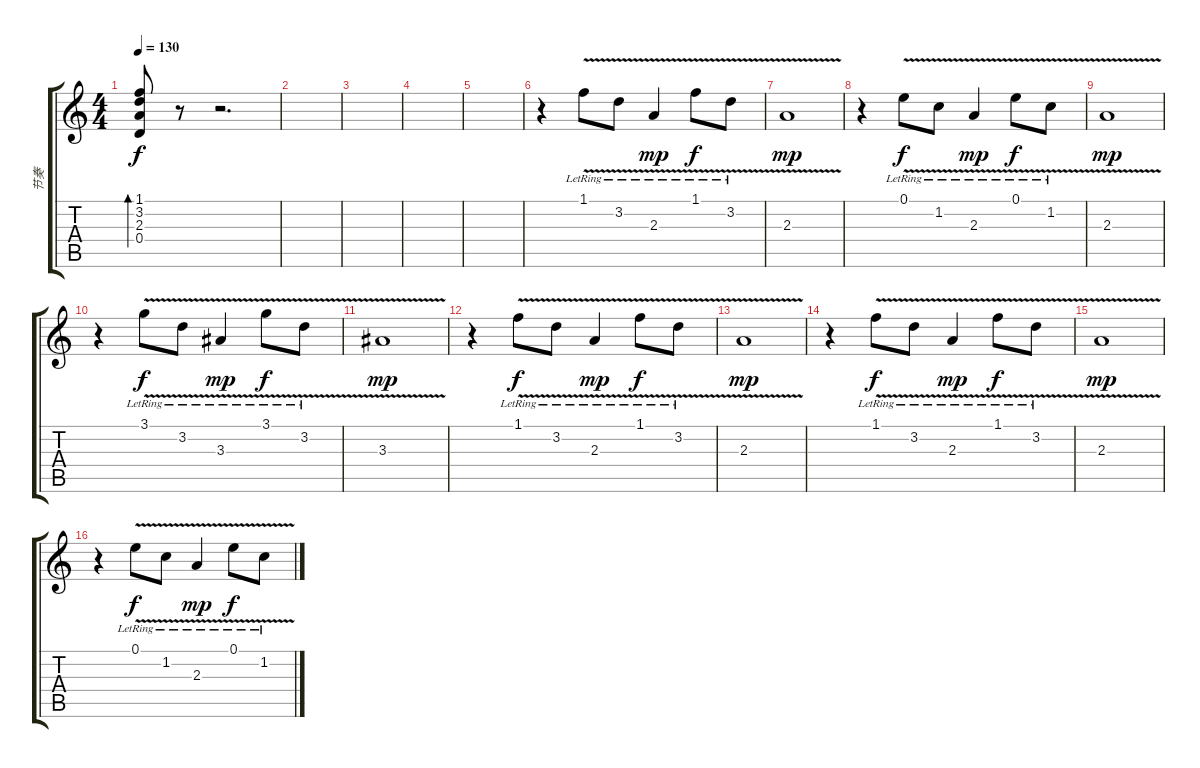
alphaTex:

\track ("节奏" "节奏") {instrument electricguitarclean}
\staff {score tabs}
\tuning (E4 B3 G3 D3 A2 E2) {hide}
\ts (4 4)
\tempo 130
\clef g2
\ks c
(1.1 3.2 2.3 0.4).8{bd 30 dy f} r.8 r.2{d} |
|
|
|
|
r.4 1.1{v lr}.8 3.2{v lr}.8 2.3{v lr}.4{dy mp} 1.1{v lr}.8{dy f} 3.2{v lr}.8 |
2.3{v}.1{dy mp} |
r.4 0.1{v lr}.8{dy f} 1.2{v lr}.8 2.3{v lr}.4{dy mp} 0.1{v lr}.8{dy f} 1.2{v lr}.8 |
2.3{v}.1{dy mp} |
r.4 3.1{v lr}.8{dy f} 3.2{v lr}.8 3.3{v lr}.4{dy mp} 3.1{v lr}.8{dy f} 3.2{v lr}.8 |
3.3{v}.1{dy mp} |
r.4 1.1{v lr}.8{dy f} 3.2{v lr}.8 2.3{v lr}.4{dy mp} 1.1{v lr}.8{dy f} 3.2{v lr}.8 |
2.3{v}.1{dy mp} |
r.4 1.1{v lr}.8{dy f} 3.2{v lr}.8 2.3{v lr}.4{dy mp} 1.1{v lr}.8{dy f} 3.2{v lr}.8 |
2.3{v}.1{dy mp} |
r.4 0.1{v lr}.8{dy f} 1.2{v lr}.8 2.3{v lr}.4{dy mp} 0.1{v lr}.8{dy f} 1.2{v lr}.8
